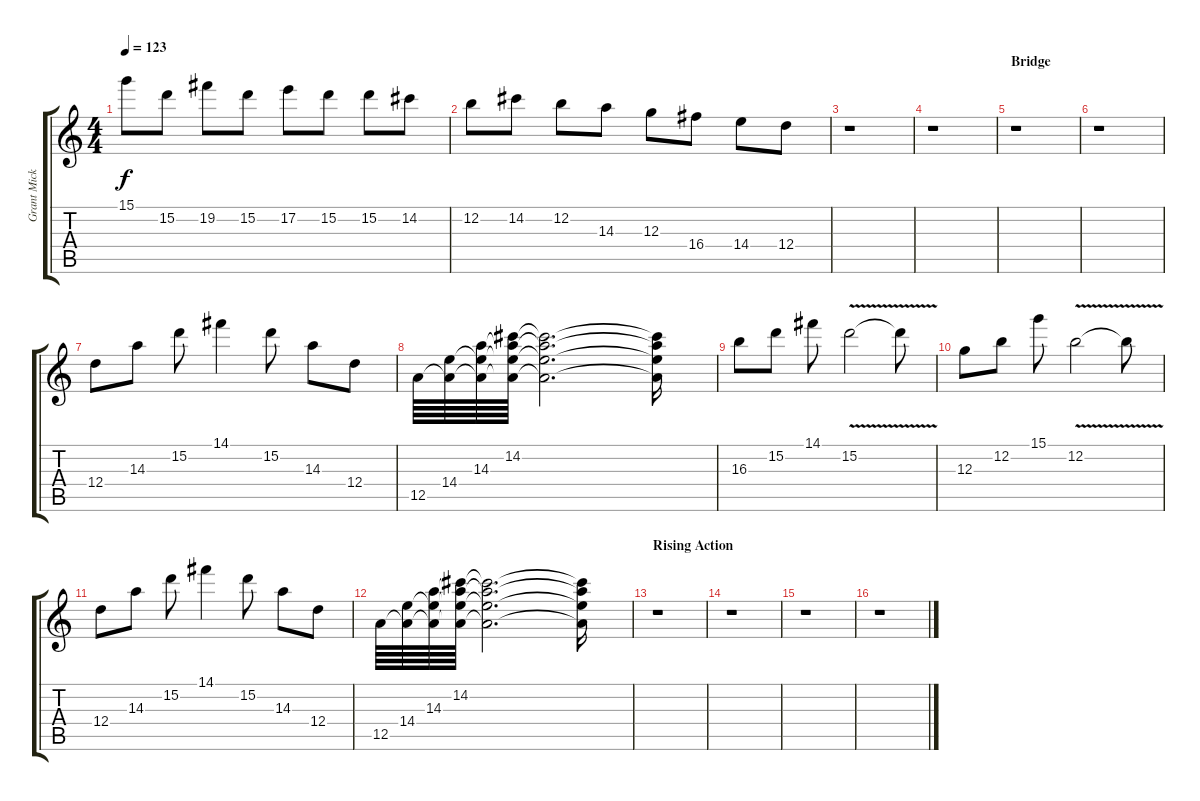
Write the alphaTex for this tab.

\track ("Grant Mickelson" "Grant Mick") {instrument acousticguitarsteel}
\staff {score tabs}
\tuning (E4 B3 G3 D3 A2 E2) {hide}
\ts (4 4)
\tempo 123
\clef g2
\ks c
15.1.8{dy f} 15.2.8 19.2.8 15.2.8 17.2.8 15.2.8 15.2.8 14.2.8 |
12.2.8 14.2.8 12.2.8 14.3.8 12.3.8 16.4.8 14.4.8 12.4.8 |
r.1 |
r.1 |
\section ("" "Bridge")
r.1 |
r.1 |
12.4.8 14.3.8 15.2.8 14.1.4 15.2.8 14.3.8 12.4.8 |
12.5.64 (14.4 12.5{t}).64 (14.3 14.4{t} 12.5{t}).64 (14.2 14.3{t} 14.4{t} 12.5{t}).64 (14.2{t} 14.3{t} 14.4{t} 12.5{t}).2{d} (14.2{t} 14.3{t} 14.4{t} 12.5{t}).16 |
16.3.8 15.2.8 14.1.8 15.2{v}.2 15.2{t}.8 |
12.3.8 12.2.8 15.1.8 12.2{v}.2 12.2{t}.8 |
12.4.8 14.3.8 15.2.8 14.1.4 15.2.8 14.3.8 12.4.8 |
12.5.64 (14.4 12.5{t}).64 (14.3 14.4{t} 12.5{t}).64 (14.2 14.3{t} 14.4{t} 12.5{t}).64 (14.2{t} 14.3{t} 14.4{t} 12.5{t}).2{d} (14.2{t} 14.3{t} 14.4{t} 12.5{t}).16 |
\section ("" "Rising Action")
r.1 |
r.1 |
r.1 |
r.1
